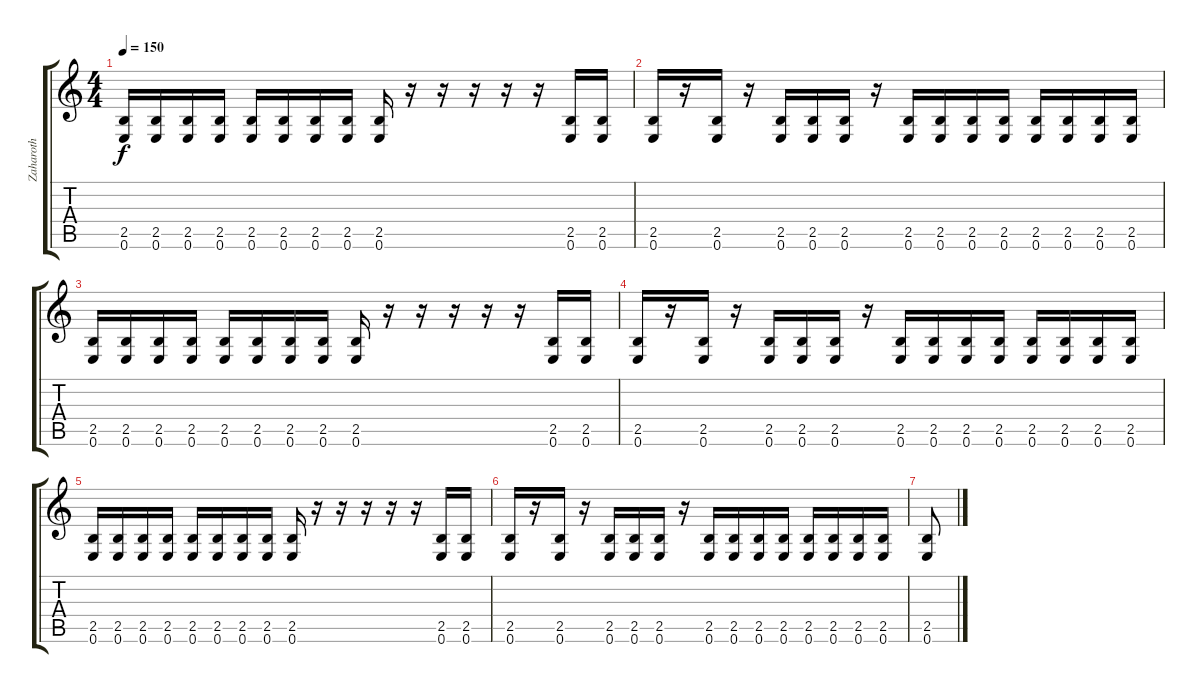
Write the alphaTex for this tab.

\track ("Zaharoth" "Zaharoth") {instrument distortionguitar}
\staff {score tabs}
\tuning (E4 B3 G3 D3 A2 E2) {hide}
\ts (4 4)
\tempo 150
\clef g2
\ks c
(2.5 0.6).16{dy f} (2.5 0.6).16 (2.5 0.6).16 (2.5 0.6).16 (2.5 0.6).16 (2.5 0.6).16 (2.5 0.6).16 (2.5 0.6).16 (2.5 0.6).16 r.16 r.16 r.16 r.16 r.16 (2.5 0.6).16 (2.5 0.6).16 |
(2.5 0.6).16 r.16 (2.5 0.6).16 r.16 (2.5 0.6).16 (2.5 0.6).16 (2.5 0.6).16 r.16 (2.5 0.6).16 (2.5 0.6).16 (2.5 0.6).16 (2.5 0.6).16 (2.5 0.6).16 (2.5 0.6).16 (2.5 0.6).16 (2.5 0.6).16 |
(2.5 0.6).16 (2.5 0.6).16 (2.5 0.6).16 (2.5 0.6).16 (2.5 0.6).16 (2.5 0.6).16 (2.5 0.6).16 (2.5 0.6).16 (2.5 0.6).16 r.16 r.16 r.16 r.16 r.16 (2.5 0.6).16 (2.5 0.6).16 |
(2.5 0.6).16 r.16 (2.5 0.6).16 r.16 (2.5 0.6).16 (2.5 0.6).16 (2.5 0.6).16 r.16 (2.5 0.6).16 (2.5 0.6).16 (2.5 0.6).16 (2.5 0.6).16 (2.5 0.6).16 (2.5 0.6).16 (2.5 0.6).16 (2.5 0.6).16 |
(2.5 0.6).16 (2.5 0.6).16 (2.5 0.6).16 (2.5 0.6).16 (2.5 0.6).16 (2.5 0.6).16 (2.5 0.6).16 (2.5 0.6).16 (2.5 0.6).16 r.16 r.16 r.16 r.16 r.16 (2.5 0.6).16 (2.5 0.6).16 |
(2.5 0.6).16 r.16 (2.5 0.6).16 r.16 (2.5 0.6).16 (2.5 0.6).16 (2.5 0.6).16 r.16 (2.5 0.6).16 (2.5 0.6).16 (2.5 0.6).16 (2.5 0.6).16 (2.5 0.6).16 (2.5 0.6).16 (2.5 0.6).16 (2.5 0.6).16 |
(2.5 0.6).8
